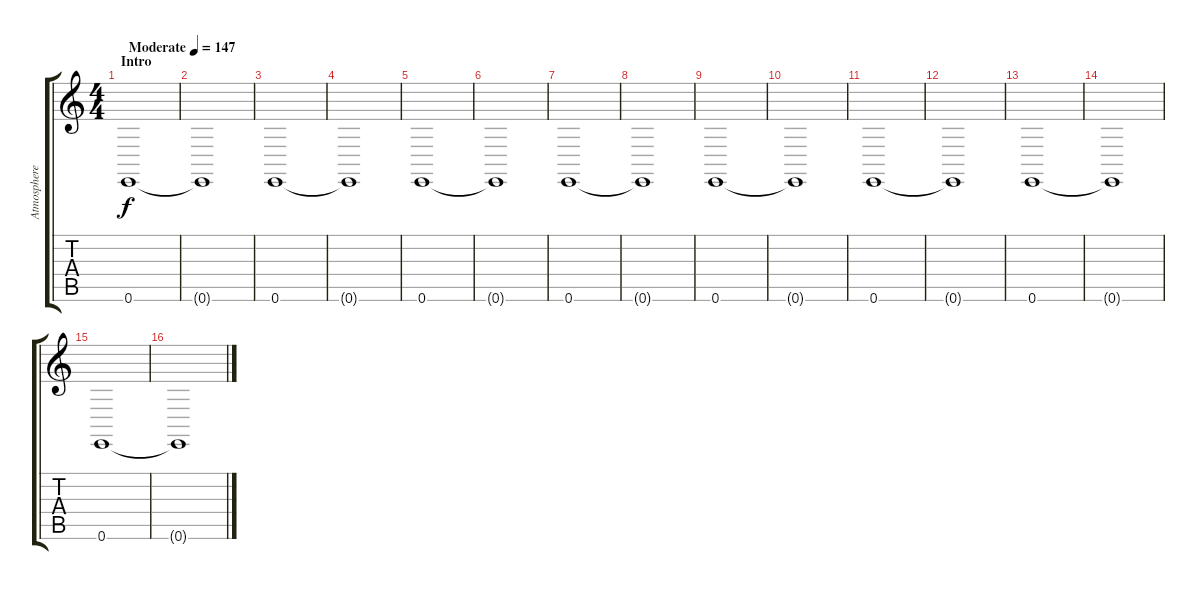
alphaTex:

\track ("Atmosphere" "Atmosphere") {instrument seashore}
\staff {score tabs}
\tuning (E4 B3 G3 D3 A2 E2) {hide}
\ts (4 4)
\section ("" "Intro")
\tempo (147 "Moderate")
\clef g2
\ks c
0.6.1{dy f instrument seashore} |
0.6{t}.1 |
0.6.1 |
0.6{t}.1 |
0.6.1 |
0.6{t}.1 |
0.6.1 |
0.6{t}.1 |
0.6.1 |
0.6{t}.1 |
0.6.1 |
0.6{t}.1 |
0.6.1 |
0.6{t}.1 |
0.6.1 |
0.6{t}.1
